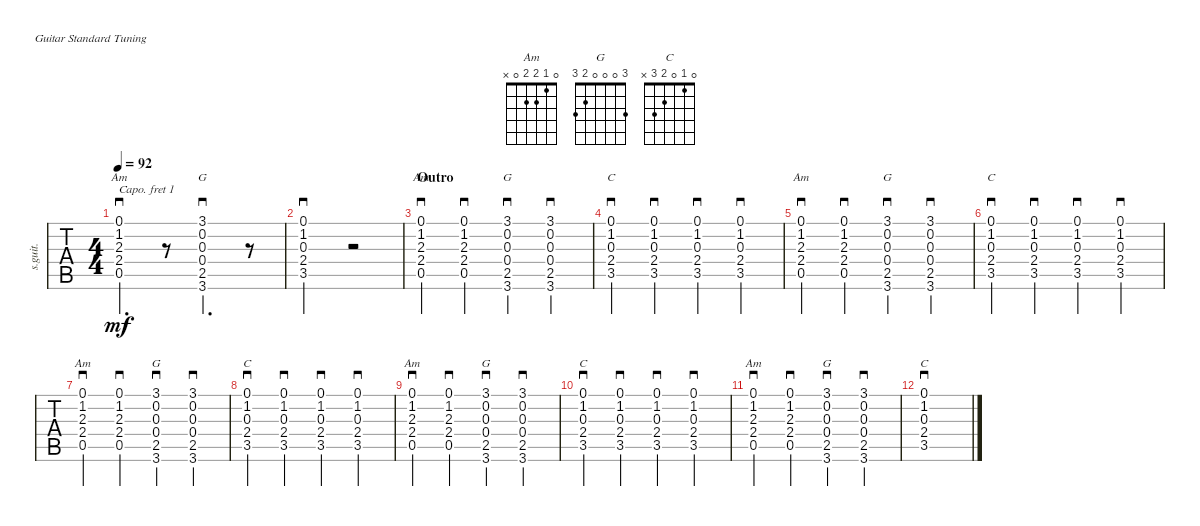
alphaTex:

\defaultSystemsLayout 4
\bracketExtendMode nobrackets
\track ("MVV Chords Guitar" "s.guit.") {instrument acousticguitarsteel}
\staff {tabs}
\capo 1
\tuning (E4 B3 G3 D3 A2 E2)
\displaytranspose 0
\chord ("Am" 0 1 2 2 0 x)
\chord ("G" 3 0 0 0 2 3)
\chord ("C" 0 1 0 2 3 x)
\ts (4 4)
\tempo 92
\clef g2
\ks aminor
(0.5{acc #} 2.4 2.3{acc #} 1.2{acc #} 0.1).4{d sd ch "Am" dy mf beam Up} r.8 (3.6{acc #} 2.5 0.4{acc #} 0.3{acc #} 0.2 3.1{acc #}).4{d sd ch "G" beam Up} r.8 |
(3.5{acc #} 2.4 0.3{acc #} 1.2{acc #} 0.1).2{sd beam Up} r.2 |
\section ("" "Outro")
(0.5{acc #} 2.4 2.3{acc #} 1.2{acc #} 0.1).4{sd ch "Am" beam Up} (0.5{acc #} 2.4 2.3{acc #} 1.2{acc #} 0.1).4{sd beam Up} (2.5 0.4{acc #} 0.3{acc #} 0.2 3.1{acc #} 3.6{acc #}).4{sd ch "G" beam Up} (2.5 0.4{acc #} 0.3{acc #} 0.2 3.1{acc #} 3.6{acc #}).4{sd beam Up} |
(3.5{acc #} 2.4 0.3{acc #} 1.2{acc #} 0.1).4{sd ch "C" beam Up} (3.5{acc #} 2.4 0.3{acc #} 1.2{acc #} 0.1).4{sd beam Up} (3.5{acc #} 2.4 0.3{acc #} 1.2{acc #} 0.1).4{sd beam Up} (3.5{acc #} 2.4 0.3{acc #} 1.2{acc #} 0.1).4{sd beam Up} |
(0.5{acc #} 2.4 2.3{acc #} 1.2{acc #} 0.1).4{sd ch "Am" beam Up} (0.5{acc #} 2.4 2.3{acc #} 1.2{acc #} 0.1).4{sd beam Up} (2.5 0.4{acc #} 0.3{acc #} 0.2 3.1{acc #} 3.6{acc #}).4{sd ch "G" beam Up} (2.5 0.4{acc #} 0.3{acc #} 0.2 3.1{acc #} 3.6{acc #}).4{sd beam Up} |
(3.5{acc #} 2.4 0.3{acc #} 1.2{acc #} 0.1).4{sd ch "C" beam Up} (3.5{acc #} 2.4 0.3{acc #} 1.2{acc #} 0.1).4{sd beam Up} (3.5{acc #} 2.4 0.3{acc #} 1.2{acc #} 0.1).4{sd beam Up} (3.5{acc #} 2.4 0.3{acc #} 1.2{acc #} 0.1).4{sd beam Up} |
(0.5{acc #} 2.4 2.3{acc #} 1.2{acc #} 0.1).4{sd ch "Am" beam Up} (0.5{acc #} 2.4 2.3{acc #} 1.2{acc #} 0.1).4{sd beam Up} (2.5 0.4{acc #} 0.3{acc #} 0.2 3.1{acc #} 3.6{acc #}).4{sd ch "G" beam Up} (2.5 0.4{acc #} 0.3{acc #} 0.2 3.1{acc #} 3.6{acc #}).4{sd beam Up} |
(3.5{acc #} 2.4 0.3{acc #} 1.2{acc #} 0.1).4{sd ch "C" beam Up} (3.5{acc #} 2.4 0.3{acc #} 1.2{acc #} 0.1).4{sd beam Up} (3.5{acc #} 2.4 0.3{acc #} 1.2{acc #} 0.1).4{sd beam Up} (3.5{acc #} 2.4 0.3{acc #} 1.2{acc #} 0.1).4{sd beam Up} |
(0.5{acc #} 2.4 2.3{acc #} 1.2{acc #} 0.1).4{sd ch "Am" beam Up} (0.5{acc #} 2.4 2.3{acc #} 1.2{acc #} 0.1).4{sd beam Up} (2.5 0.4{acc #} 0.3{acc #} 0.2 3.1{acc #} 3.6{acc #}).4{sd ch "G" beam Up} (2.5 0.4{acc #} 0.3{acc #} 0.2 3.1{acc #} 3.6{acc #}).4{sd beam Up} |
(3.5{acc #} 2.4 0.3{acc #} 1.2{acc #} 0.1).4{sd ch "C" beam Up} (3.5{acc #} 2.4 0.3{acc #} 1.2{acc #} 0.1).4{sd beam Up} (3.5{acc #} 2.4 0.3{acc #} 1.2{acc #} 0.1).4{sd beam Up} (3.5{acc #} 2.4 0.3{acc #} 1.2{acc #} 0.1).4{sd beam Up} |
(0.5{acc #} 2.4 2.3{acc #} 1.2{acc #} 0.1).4{sd ch "Am" beam Up} (0.5{acc #} 2.4 2.3{acc #} 1.2{acc #} 0.1).4{sd beam Up} (2.5 0.4{acc #} 0.3{acc #} 0.2 3.1{acc #} 3.6{acc #}).4{sd ch "G" beam Up} (2.5 0.4{acc #} 0.3{acc #} 0.2 3.1{acc #} 3.6{acc #}).4{sd beam Up} |
(3.5{acc #} 2.4 0.3{acc #} 1.2{acc #} 0.1).1{sd ch "C" beam Up}
